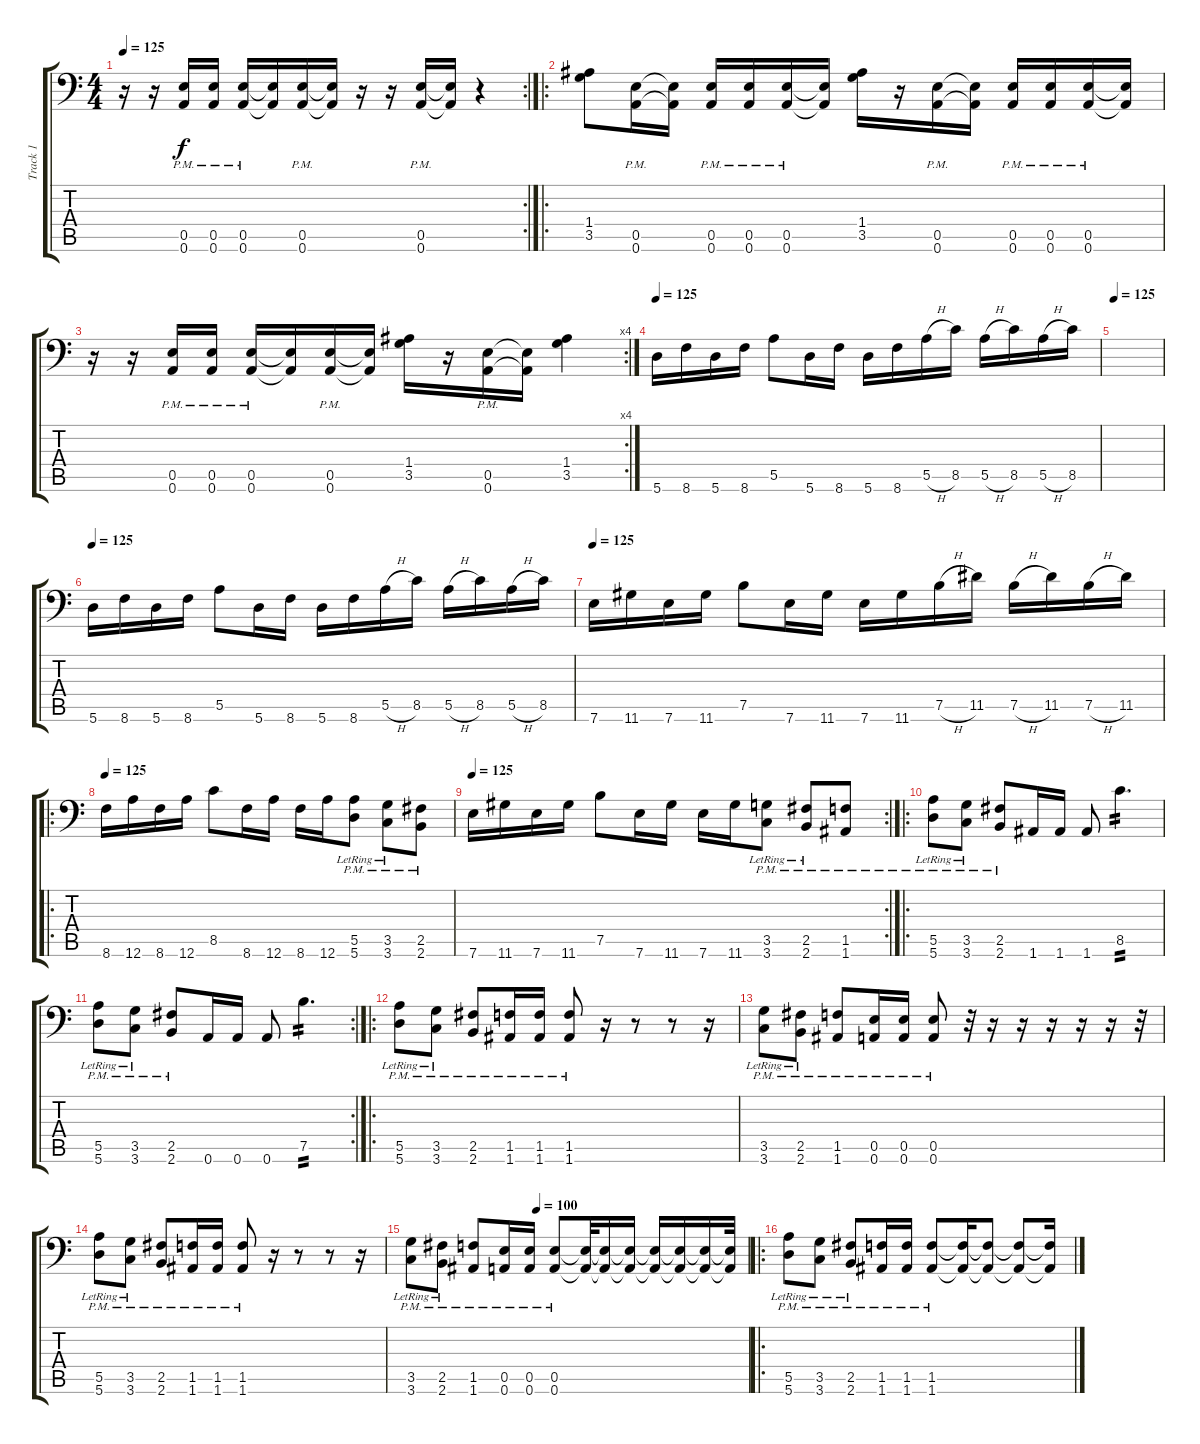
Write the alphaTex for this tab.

\track ("Track 1" "Track 1") {instrument overdrivenguitar}
\staff {score tabs}
\tuning (B3 Gb3 D3 A2 E2 A1) {hide}
\rc 2
\ts (4 4)
\tempo 125
\clef f4
\ks c
r.16{dy f} r.16 (0.5{pm} 0.6{pm}).16 (0.5{pm} 0.6{pm}).16 (0.5{pm} 0.6{pm}).16 (0.5{t} 0.6{t}).16 (0.5{pm} 0.6{pm}).16 (0.5{t} 0.6{t}).16 r.16 r.16 (0.5{pm} 0.6{pm}).16 (0.5{t} 0.6{t}).16 r.4 |
\ro
(1.4 3.5).8 (0.5{pm} 0.6{pm}).16 (0.5{t} 0.6{t}).16 (0.5{pm} 0.6{pm}).16 (0.5{pm} 0.6{pm}).16 (0.5{pm} 0.6{pm}).16 (0.5{t} 0.6{t}).16 (1.4 3.5).16 r.16 (0.5{pm} 0.6{pm}).16 (0.5{t} 0.6{t}).16 (0.5{pm} 0.6{pm}).16 (0.5{pm} 0.6{pm}).16 (0.5{pm} 0.6{pm}).16 (0.5{t} 0.6{t}).16 |
\rc 4
r.16 r.16 (0.5{pm} 0.6{pm}).16 (0.5{pm} 0.6{pm}).16 (0.5{pm} 0.6{pm}).16 (0.5{t} 0.6{t}).16 (0.5{pm} 0.6{pm}).16 (0.5{t} 0.6{t}).16 (1.4 3.5).16 r.16 (0.5{pm} 0.6{pm}).16 (0.5{t} 0.6{t}).16 (1.4 3.5).4 |
\tempo 125
5.6.16 8.6.16 5.6.16 8.6.16 5.5.8 5.6.16 8.6.16 5.6.16 8.6.16 5.5{h}.16 8.5.16 5.5{h}.16 8.5.16 5.5{h}.16 8.5.16 |
\tempo 125
|
\tempo 125
5.6.16 8.6.16 5.6.16 8.6.16 5.5.8 5.6.16 8.6.16 5.6.16 8.6.16 5.5{h}.16 8.5.16 5.5{h}.16 8.5.16 5.5{h}.16 8.5.16 |
\tempo 125
7.6.16 11.6.16 7.6.16 11.6.16 7.5.8 7.6.16 11.6.16 7.6.16 11.6.16 7.5{h}.16 11.5.16 7.5{h}.16 11.5.16 7.5{h}.16 11.5.16 |
\ro
\tempo 125
8.6.16 12.6.16 8.6.16 12.6.16 8.5.8 8.6.16 12.6.16 8.6.16 12.6.16 (5.5{pm} 5.6{pm lr}).8 (3.5{pm} 3.6{pm lr}).8 (2.5{pm} 2.6{pm}).8 |
\rc 2
\tempo 125
7.6.16 11.6.16 7.6.16 11.6.16 7.5.8 7.6.16 11.6.16 7.6.16 11.6.16 (3.5{pm lr} 3.6{pm lr}).8 (2.5{pm lr} 2.6{pm lr}).8 (1.5{pm} 1.6{pm}).8 |
\ro
(5.5{pm lr} 5.6{pm lr}).8 (3.5{pm lr} 3.6{pm lr}).8 (2.5{pm} 2.6{pm}).8 1.6.16 1.6.16 1.6.8 8.5.4{d tp 2} |
\rc 2
(5.5{pm lr} 5.6{pm lr}).8 (3.5{pm lr} 3.6{pm lr}).8 (2.5{pm} 2.6{pm}).8 0.6.16 0.6.16 0.6.8 7.5.4{d tp 2} |
\ro
(5.5{pm lr} 5.6{pm lr}).8 (3.5{pm lr} 3.6{pm lr}).8 (2.5{pm} 2.6{pm}).8 (1.5{pm} 1.6{pm}).16 (1.5{pm} 1.6{pm}).16 (1.5{pm} 1.6{pm}).8 r.16 r.8 r.8 r.16 |
(3.5{pm lr} 3.6{pm lr}).8 (2.5{pm lr} 2.6{pm lr}).8 (1.5{pm} 1.6{pm}).8 (0.5{pm} 0.6{pm}).16 (0.5{pm} 0.6{pm}).16 (0.5{pm} 0.6{pm}).8 r.32 r.16 r.16 r.16 r.16 r.16 r.32 |
(5.5{pm lr} 5.6{pm lr}).8 (3.5{pm lr} 3.6{pm lr}).8 (2.5{pm} 2.6{pm}).8 (1.5{pm} 1.6{pm}).16 (1.5{pm} 1.6{pm}).16 (1.5{pm} 1.6{pm}).8 r.16 r.8 r.8 r.16 |
\tempo (100 0.375)
(3.5{pm lr} 3.6{pm lr}).8 (2.5{pm lr} 2.6{pm lr}).8 (1.5{pm} 1.6{pm}).8 (0.5{pm} 0.6{pm}).16 (0.5{pm} 0.6{pm}).16 (0.5 0.6{pm}).8 (0.5{t} 0.6{t}).32 (0.5{t} 0.6{t}).16 (0.5{t} 0.6{t}).16 (0.5{t} 0.6{t}).16 (0.5{t} 0.6{t}).16 (0.5{t} 0.6{t}).16 (0.5{t} 0.6{t}).32 |
\ro
(5.5{pm lr} 5.6{pm lr}).8 (3.5{pm lr} 3.6{pm lr}).8 (2.5{pm lr} 2.6{pm lr}).8 (1.5{pm} 1.6{pm}).16 (1.5{pm} 1.6{pm}).16 (1.5{pm} 1.6{pm}).8 (1.5{t} 1.6{t}).16 (1.5{t} 1.6{t}).8 (1.5{t} 1.6{t}).8 (1.5{t} 1.6{t}).16
